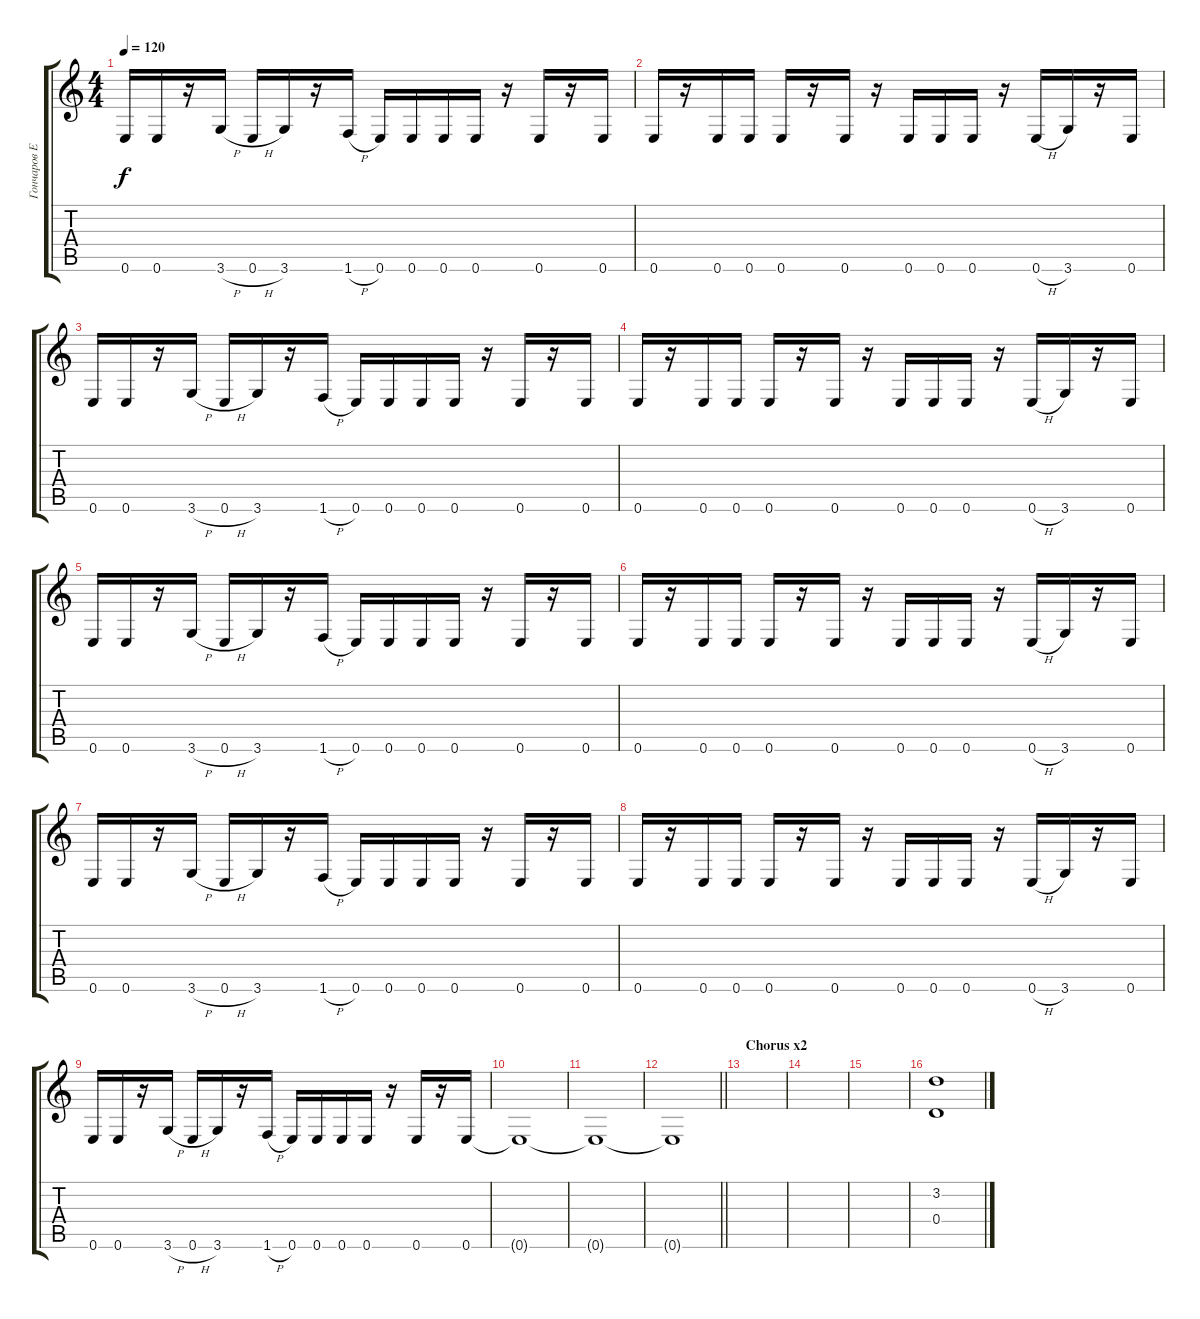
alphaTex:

\track ("Гончаров Евгений" "Гончаров Е") {instrument overdrivenguitar}
\staff {score tabs}
\tuning (E4 B3 G3 D3 A2 E2) {hide}
\ts (4 4)
\tempo 120
\clef g2
\ks c
0.6.16{dy f} 0.6.16 r.16 3.6{h}.16 0.6{h}.16 3.6.16 r.16 1.6{h}.16 0.6.16 0.6.16 0.6.16 0.6.16 r.16 0.6.16 r.16 0.6.16 |
0.6.16 r.16 0.6.16 0.6.16 0.6.16 r.16 0.6.16 r.16 0.6.16 0.6.16 0.6.16 r.16 0.6{h}.16 3.6.16 r.16 0.6.16 |
0.6.16 0.6.16 r.16 3.6{h}.16 0.6{h}.16 3.6.16 r.16 1.6{h}.16 0.6.16 0.6.16 0.6.16 0.6.16 r.16 0.6.16 r.16 0.6.16 |
0.6.16 r.16 0.6.16 0.6.16 0.6.16 r.16 0.6.16 r.16 0.6.16 0.6.16 0.6.16 r.16 0.6{h}.16 3.6.16 r.16 0.6.16 |
0.6.16 0.6.16 r.16 3.6{h}.16 0.6{h}.16 3.6.16 r.16 1.6{h}.16 0.6.16 0.6.16 0.6.16 0.6.16 r.16 0.6.16 r.16 0.6.16 |
0.6.16 r.16 0.6.16 0.6.16 0.6.16 r.16 0.6.16 r.16 0.6.16 0.6.16 0.6.16 r.16 0.6{h}.16 3.6.16 r.16 0.6.16 |
0.6.16 0.6.16 r.16 3.6{h}.16 0.6{h}.16 3.6.16 r.16 1.6{h}.16 0.6.16 0.6.16 0.6.16 0.6.16 r.16 0.6.16 r.16 0.6.16 |
0.6.16 r.16 0.6.16 0.6.16 0.6.16 r.16 0.6.16 r.16 0.6.16 0.6.16 0.6.16 r.16 0.6{h}.16 3.6.16 r.16 0.6.16 |
0.6.16 0.6.16 r.16 3.6{h}.16 0.6{h}.16 3.6.16 r.16 1.6{h}.16 0.6.16 0.6.16 0.6.16 0.6.16 r.16 0.6.16 r.16 0.6.16 |
0.6{t}.1 |
0.6{t}.1 |
\barLineRight lightlight
0.6{t}.1 |
\section ("" "Chorus x2")
|
|
|
(3.2 0.4).1
